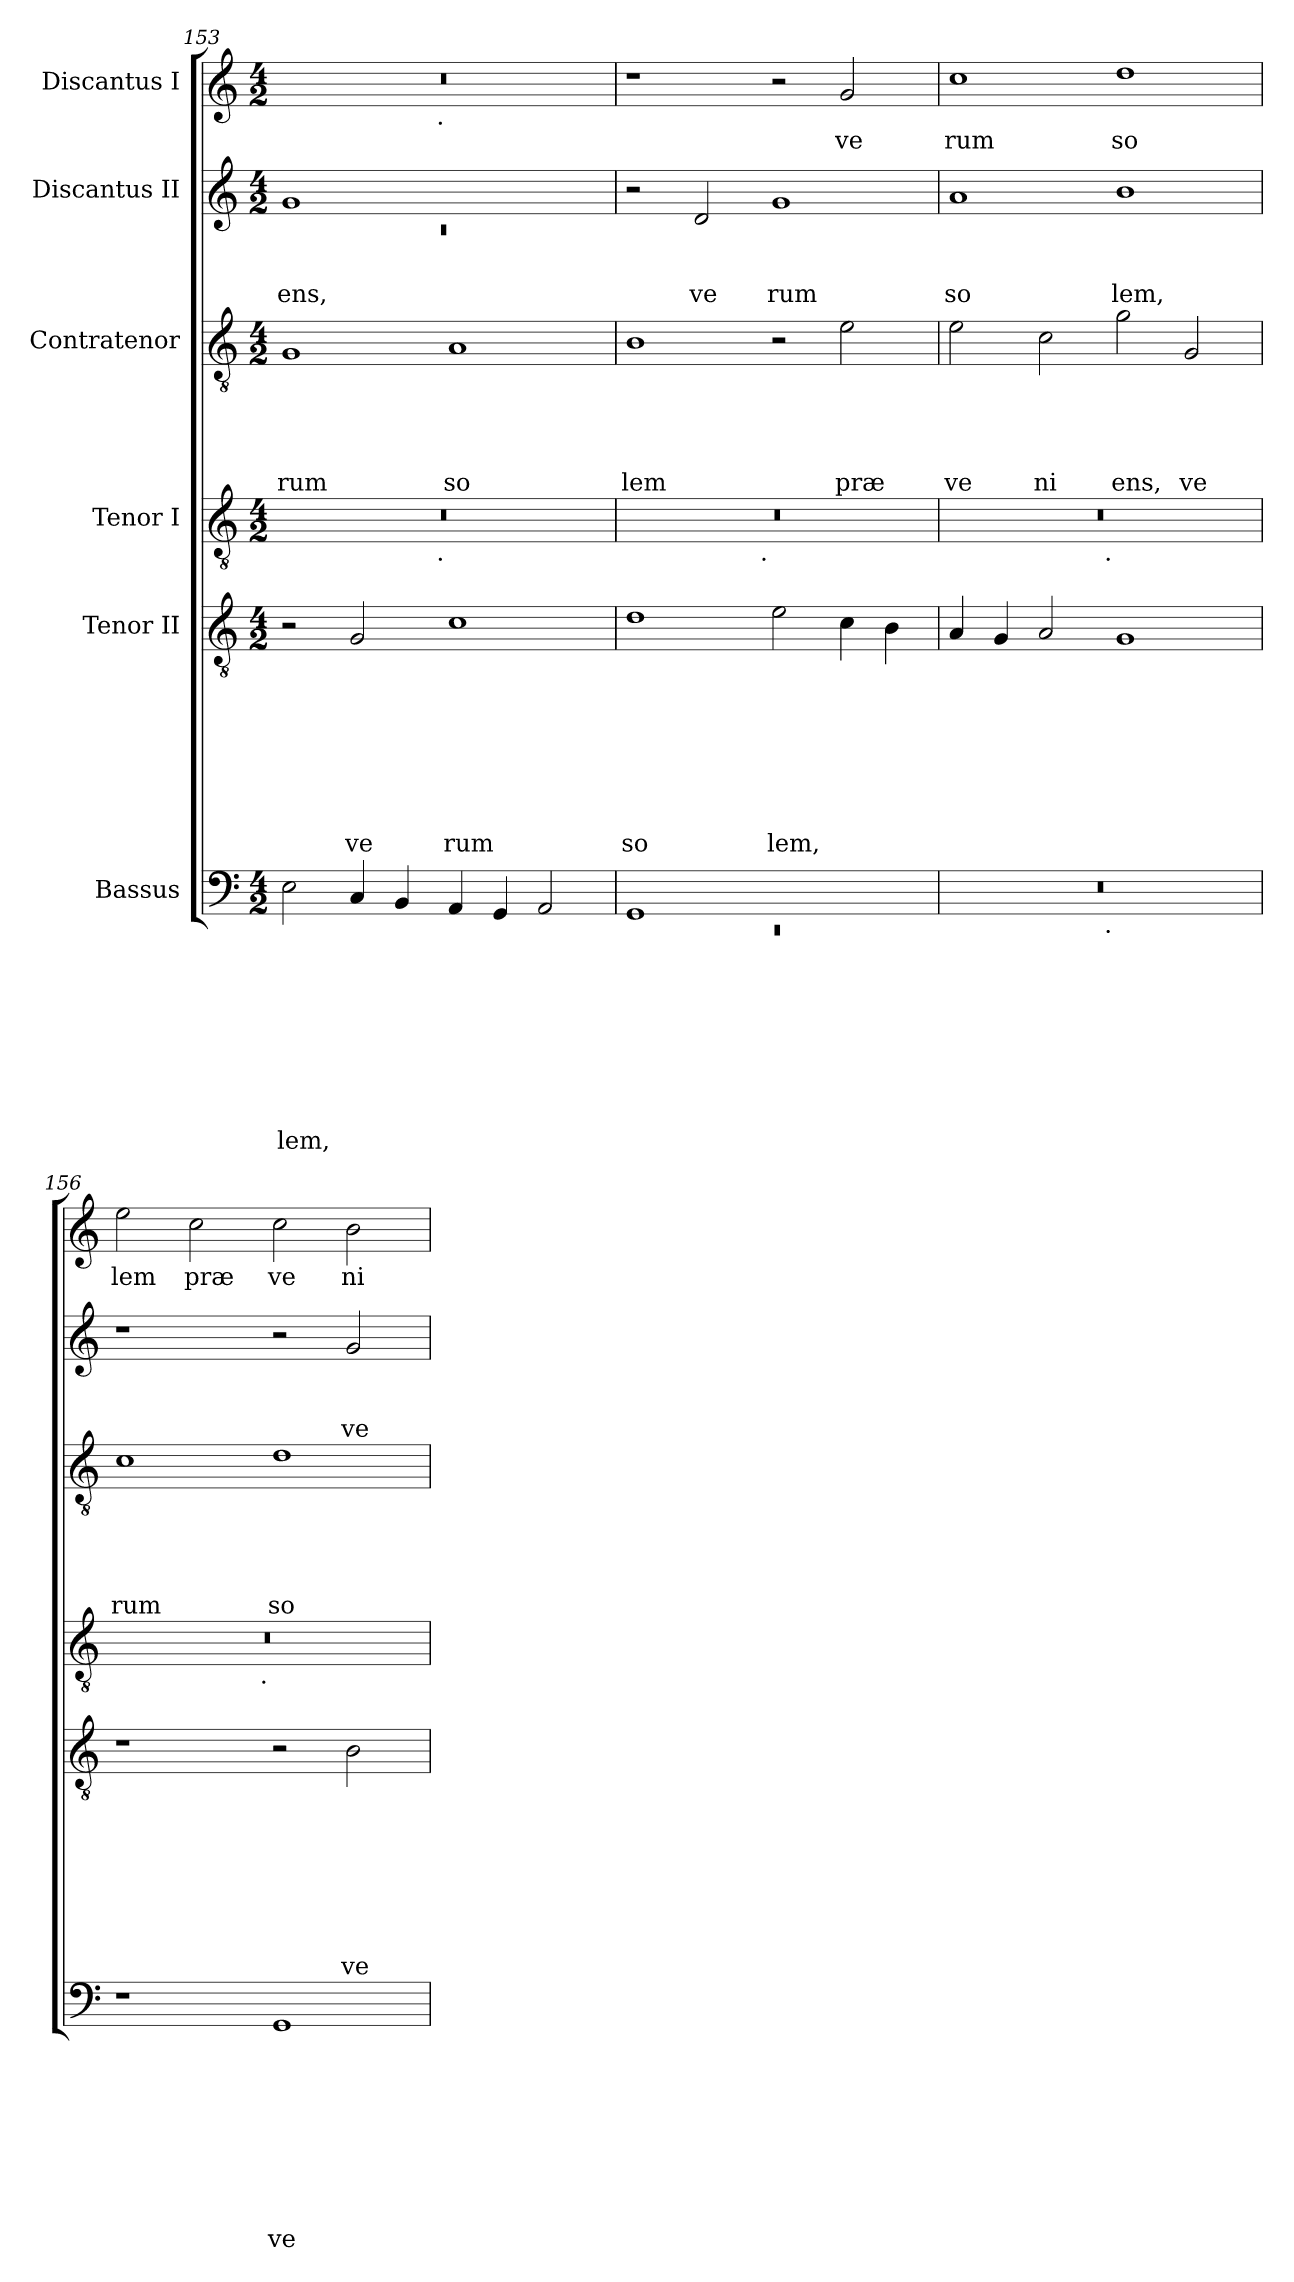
**kern	**text	**text	**text	**text	**text	**text	**text	**text	**text	**kern	**text	**text	**text	**text	**text	**text	**text	**text	**kern	**kern	**text	**text	**text	**text	**text	**kern	**text	**text	**text	**kern	**text
*part6	*part6	*part6	*part6	*part6	*part6	*part6	*part6	*part6	*part6	*part5	*part5	*part5	*part5	*part5	*part5	*part5	*part5	*part5	*part4	*part3	*part3	*part3	*part3	*part3	*part3	*part2	*part2	*part2	*part2	*part1	*part1
*staff6	*staff6	*staff6	*staff6	*staff6	*staff6	*staff6	*staff6	*staff6	*staff6	*staff5	*staff5	*staff5	*staff5	*staff5	*staff5	*staff5	*staff5	*staff5	*staff4	*staff3	*staff3	*staff3	*staff3	*staff3	*staff3	*staff2	*staff2	*staff2	*staff2	*staff1	*staff1
*I"Bassus	*	*	*	*	*	*	*	*	*	*I"Tenor II	*	*	*	*	*	*	*	*	*I"Tenor I	*I"Contratenor	*	*	*	*	*	*I"Discantus II	*	*	*	*I"Discantus I	*
*clefF4	*	*	*	*	*	*	*	*	*	*clefGv2	*	*	*	*	*	*	*	*	*clefGv2	*clefGv2	*	*	*	*	*	*clefG2	*	*	*	*clefG2	*
*k[]	*	*	*	*	*	*	*	*	*	*k[]	*	*	*	*	*	*	*	*	*k[]	*k[]	*	*	*	*	*	*k[]	*	*	*	*k[]	*
*C:	*	*	*	*	*	*	*	*	*	*C:	*	*	*	*	*	*	*	*	*C:	*C:	*	*	*	*	*	*C:	*	*	*	*C:	*
*M4/2	*	*	*	*	*	*	*	*	*	*M4/2	*	*	*	*	*	*	*	*	*M4/2	*M4/2	*	*	*	*	*	*M4/2	*	*	*	*M4/2	*
=153	=153	=153	=153	=153	=153	=153	=153	=153	=153	=153	=153	=153	=153	=153	=153	=153	=153	=153	=153	=153	=153	=153	=153	=153	=153	=153	=153	=153	=153	=153	=153
*	*	*	*	*	*	*	*	*	*	*	*	*	*	*	*	*	*	*	*	*	*	*	*	*	*	*^	*	*	*	*	*
!	!	!	!	!	!	!	!	!	!LO:LY:b	!	!	!	!	!	!	!	!	!	!	!	!	!	!	!	!LO:LY:b	!	!LO:N:vis=1	!	!	!LO:LY:b	!	!
*	*	*	*	*	*	*	*	*	*	*	*	*	*	*	*	*	*	*	*^	*	*	*	*	*	*	*	*	*	*	*	*^	*
2E\	.	.	.	.	.	.	.	.	-lem,	2r	.	.	.	.	.	.	.	.	0r	2ryy	1G	.	.	.	.	rum	1g	0rc	.	.	ens,	0r	2ryy	.
!	!	!	!	!	!	!	!	!	!	!	!	!	!	!	!	!	!	!LO:LY:b	!	!	!	!	!	!	!	!	!	!	!	!	!	!	!	!
4C/	.	.	.	.	.	.	.	.	.	2G/	.	.	.	.	.	.	.	ve	.	4...ryy	.	.	.	.	.	.	.	.	.	.	.	.	4...ryy	.
4BB/	.	.	.	.	.	.	.	.	.	.	.	.	.	.	.	.	.	.	.	.	.	.	.	.	.	.	.	.	.	.	.	.	.	.
!	!	!	!	!	!	!	!	!	!	!	!	!	!	!	!	!	!	!	!	!	!	!	!	!	!	!	!	!	!	!	!	!	!LO:TX:b:t=.	!
!	!	!	!	!	!	!	!	!	!	!	!	!	!	!	!	!	!	!	!	!LO:TX:b:t=.	!	!	!	!	!	!	!	!	!	!	!	!	!	!
.	.	.	.	.	.	.	.	.	.	.	.	.	.	.	.	.	.	.	.	1ryy	.	.	.	.	.	.	.	.	.	.	.	.	1ryy	.
!	!	!	!	!	!	!	!	!	!	!	!	!	!	!	!	!	!	!LO:LY:b	!	!	!	!	!	!	!	!LO:LY:b	!	!	!	!	!	!	!	!
4AA/	.	.	.	.	.	.	.	.	.	1c	.	.	.	.	.	.	.	rum	.	.	1A	.	.	.	.	so	1ryy	.	.	.	.	.	.	.
4GG/	.	.	.	.	.	.	.	.	.	.	.	.	.	.	.	.	.	.	.	.	.	.	.	.	.	.	.	.	.	.	.	.	.	.
2AA/	.	.	.	.	.	.	.	.	.	.	.	.	.	.	.	.	.	.	.	.	.	.	.	.	.	.	.	.	.	.	.	.	.	.
.	.	.	.	.	.	.	.	.	.	.	.	.	.	.	.	.	.	.	.	32ryy	.	.	.	.	.	.	.	.	.	.	.	.	32ryy	.
=154	=154	=154	=154	=154	=154	=154	=154	=154	=154	=154	=154	=154	=154	=154	=154	=154	=154	=154	=154	=154	=154	=154	=154	=154	=154	=154	=154	=154	=154	=154	=154	=154	=154	=154
*^	*	*	*	*	*	*	*	*	*	*	*	*	*	*	*	*	*	*	*	*	*	*	*	*	*	*	*	*	*	*	*	*	*	*
!	!LO:N:vis=1	!	!	!	!	!	!	!	!	!	!	!	!	!	!	!	!	!	!LO:LY:b	!	!	!	!	!	!	!	!LO:LY:b	!	!	!	!	!	!	!	!
*	*	*	*	*	*	*	*	*	*	*	*	*	*	*	*	*	*	*	*	*	*	*	*	*	*	*	*	*v	*v	*	*	*	*	*	*
*	*	*	*	*	*	*	*	*	*	*	*	*	*	*	*	*	*	*	*	*	*	*	*	*	*	*	*	*	*	*	*	*v	*v	*
1GG	0rEE	.	.	.	.	.	.	.	.	.	1d	.	.	.	.	.	.	.	so	0r	2ryy	1B	.	.	.	.	lem	2r	.	.	.	1r	.
!	!	!	!	!	!	!	!	!	!	!	!	!	!	!	!	!	!	!	!	!	!	!	!	!	!	!	!	!	!	!	!LO:LY:b	!	!
.	.	.	.	.	.	.	.	.	.	.	.	.	.	.	.	.	.	.	.	.	4...ryy	.	.	.	.	.	.	2d/	.	.	ve	.	.
!	!	!	!	!	!	!	!	!	!	!	!	!	!	!	!	!	!	!	!	!	!LO:TX:b:t=.	!	!	!	!	!	!	!	!	!	!	!	!
.	.	.	.	.	.	.	.	.	.	.	.	.	.	.	.	.	.	.	.	.	1ryy	.	.	.	.	.	.	.	.	.	.	.	.
!	!	!	!	!	!	!	!	!	!	!	!	!	!	!	!	!	!	!	!LO:LY:b	!	!	!	!	!	!	!	!	!	!	!	!LO:LY:b	!	!
1ryy	.	.	.	.	.	.	.	.	.	.	2e\	.	.	.	.	.	.	.	lem,	.	.	2r	.	.	.	.	.	1g	.	.	rum	2r	.
!	!	!	!	!	!	!	!	!	!	!	!	!	!	!	!	!	!	!	!	!	!	!	!	!	!	!	!LO:LY:b	!	!	!	!	!	!LO:LY:b
.	.	.	.	.	.	.	.	.	.	.	4c\	.	.	.	.	.	.	.	.	.	.	2e\	.	.	.	.	præ	.	.	.	.	2g/	ve
.	.	.	.	.	.	.	.	.	.	.	4B\	.	.	.	.	.	.	.	.	.	.	.	.	.	.	.	.	.	.	.	.	.	.
.	.	.	.	.	.	.	.	.	.	.	.	.	.	.	.	.	.	.	.	.	32ryy	.	.	.	.	.	.	.	.	.	.	.	.
=155	=155	=155	=155	=155	=155	=155	=155	=155	=155	=155	=155	=155	=155	=155	=155	=155	=155	=155	=155	=155	=155	=155	=155	=155	=155	=155	=155	=155	=155	=155	=155	=155	=155
!	!	!	!	!	!	!	!	!	!	!	!	!	!	!	!	!	!	!	!	!	!	!	!	!	!	!	!LO:LY:b	!	!	!	!LO:LY:b	!	!LO:LY:b
0r	2ryy	.	.	.	.	.	.	.	.	.	4A/	.	.	.	.	.	.	.	.	0r	2ryy	2e\	.	.	.	.	ve	1a	.	.	so	1cc	rum
.	.	.	.	.	.	.	.	.	.	.	4G/	.	.	.	.	.	.	.	.	.	.	.	.	.	.	.	.	.	.	.	.	.	.
!	!	!	!	!	!	!	!	!	!	!	!	!	!	!	!	!	!	!	!	!	!	!	!	!	!	!	!LO:LY:b	!	!	!	!	!	!
.	4...ryy	.	.	.	.	.	.	.	.	.	2A/	.	.	.	.	.	.	.	.	.	4...ryy	2c\	.	.	.	.	ni	.	.	.	.	.	.
!	!	!	!	!	!	!	!	!	!	!	!	!	!	!	!	!	!	!	!	!	!LO:TX:b:t=.	!	!	!	!	!	!	!	!	!	!	!	!
!	!LO:TX:b:t=.	!	!	!	!	!	!	!	!	!	!	!	!	!	!	!	!	!	!	!	!	!	!	!	!	!	!	!	!	!	!	!	!
.	1ryy	.	.	.	.	.	.	.	.	.	.	.	.	.	.	.	.	.	.	.	1ryy	.	.	.	.	.	.	.	.	.	.	.	.
!	!	!	!	!	!	!	!	!	!	!	!	!	!	!	!	!	!	!	!	!	!	!	!	!	!	!	!LO:LY:b	!	!	!	!LO:LY:b	!	!LO:LY:b
.	.	.	.	.	.	.	.	.	.	.	1G	.	.	.	.	.	.	.	.	.	.	2g\	.	.	.	.	ens,	1b	.	.	lem,	1dd	so
!	!	!	!	!	!	!	!	!	!	!	!	!	!	!	!	!	!	!	!	!	!	!	!	!	!	!	!LO:LY:b	!	!	!	!	!	!
.	.	.	.	.	.	.	.	.	.	.	.	.	.	.	.	.	.	.	.	.	.	2G/	.	.	.	.	ve	.	.	.	.	.	.
.	32ryy	.	.	.	.	.	.	.	.	.	.	.	.	.	.	.	.	.	.	.	32ryy	.	.	.	.	.	.	.	.	.	.	.	.
=156	=156	=156	=156	=156	=156	=156	=156	=156	=156	=156	=156	=156	=156	=156	=156	=156	=156	=156	=156	=156	=156	=156	=156	=156	=156	=156	=156	=156	=156	=156	=156	=156	=156
!	!	!	!	!	!	!	!	!	!	!	!	!	!	!	!	!	!	!	!	!	!	!	!	!	!	!	!LO:LY:b	!	!	!	!	!	!LO:LY:b
*v	*v	*	*	*	*	*	*	*	*	*	*	*	*	*	*	*	*	*	*	*	*	*	*	*	*	*	*	*	*	*	*	*	*
1r	.	.	.	.	.	.	.	.	.	1r	.	.	.	.	.	.	.	.	0r	2ryy	1c	.	.	.	.	rum	1r	.	.	.	2ee\	lem
!	!	!	!	!	!	!	!	!	!	!	!	!	!	!	!	!	!	!	!	!	!	!	!	!	!	!	!	!	!	!	!	!LO:LY:b
.	.	.	.	.	.	.	.	.	.	.	.	.	.	.	.	.	.	.	.	4...ryy	.	.	.	.	.	.	.	.	.	.	2cc\	præ
!	!	!	!	!	!	!	!	!	!	!	!	!	!	!	!	!	!	!	!	!LO:TX:b:t=.	!	!	!	!	!	!	!	!	!	!	!	!
.	.	.	.	.	.	.	.	.	.	.	.	.	.	.	.	.	.	.	.	1ryy	.	.	.	.	.	.	.	.	.	.	.	.
!	!	!	!	!	!	!	!	!	!LO:LY:b	!	!	!	!	!	!	!	!	!	!	!	!	!	!	!	!	!LO:LY:b	!	!	!	!	!	!LO:LY:b
1GG	.	.	.	.	.	.	.	.	ve-	2r	.	.	.	.	.	.	.	.	.	.	1d	.	.	.	.	so	2r	.	.	.	2cc\	ve
!	!	!	!	!	!	!	!	!	!	!	!	!	!	!	!	!	!	!LO:LY:b	!	!	!	!	!	!	!	!	!	!	!	!LO:LY:b	!	!LO:LY:b
.	.	.	.	.	.	.	.	.	.	2B\	.	.	.	.	.	.	.	ve	.	.	.	.	.	.	.	.	2g/	.	.	ve	2b\	ni
.	.	.	.	.	.	.	.	.	.	.	.	.	.	.	.	.	.	.	.	32ryy	.	.	.	.	.	.	.	.	.	.	.	.
*	*	*	*	*	*	*	*	*	*	*	*	*	*	*	*	*	*	*	*v	*v	*	*	*	*	*	*	*	*	*	*	*	*
=	=	=	=	=	=	=	=	=	=	=	=	=	=	=	=	=	=	=	=	=	=	=	=	=	=	=	=	=	=	=	=
*-	*-	*-	*-	*-	*-	*-	*-	*-	*-	*-	*-	*-	*-	*-	*-	*-	*-	*-	*-	*-	*-	*-	*-	*-	*-	*-	*-	*-	*-	*-	*-
